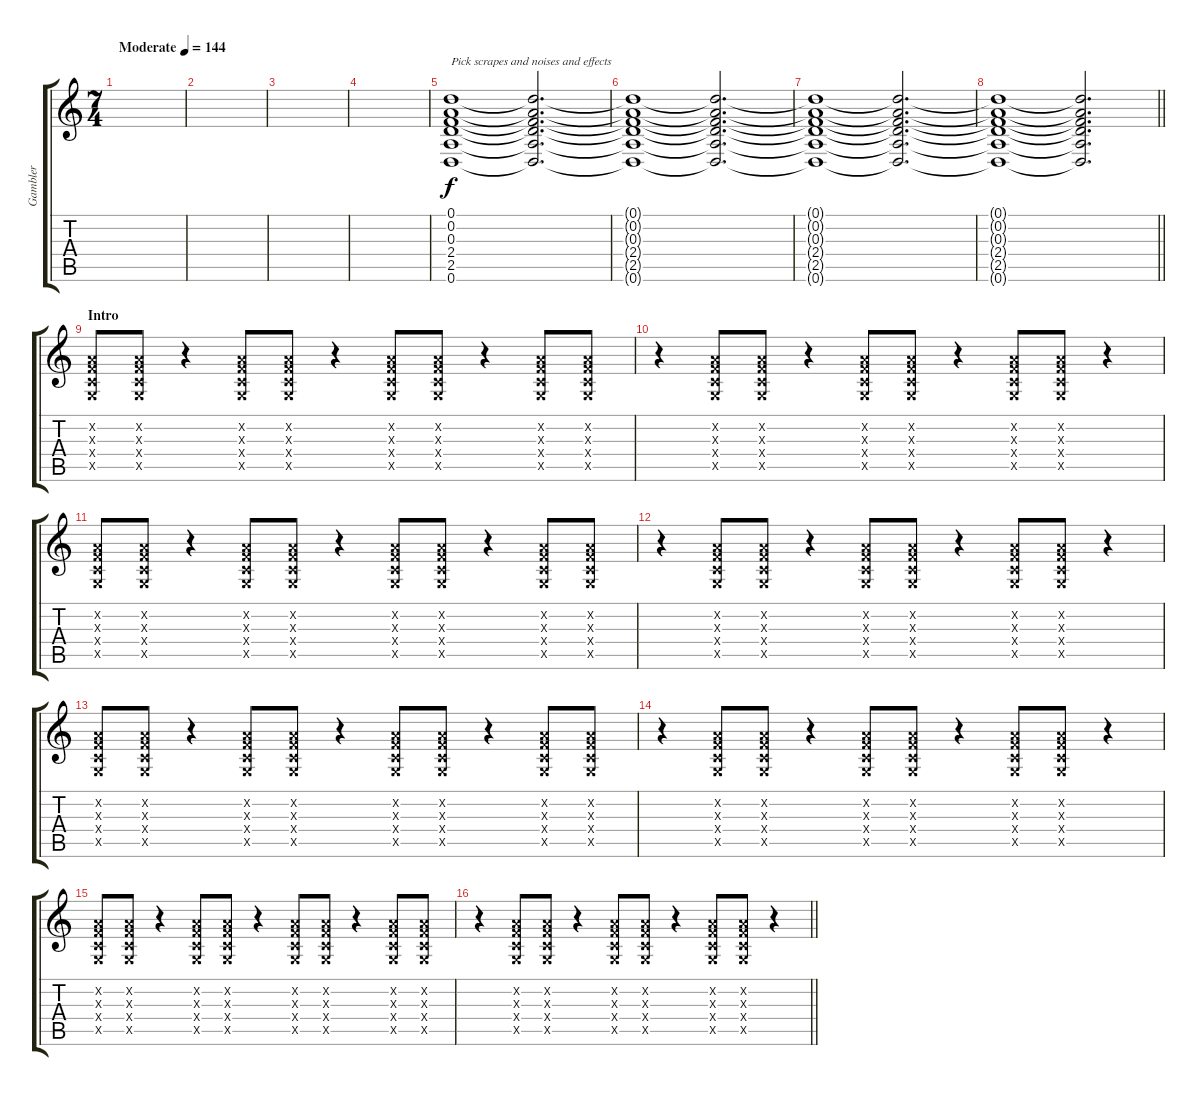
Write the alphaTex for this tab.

\track ("Gambler" "Gambler") {instrument distortionguitar}
\staff {score tabs}
\tuning (D4 A3 F3 C3 G2 D2) {hide}
\ts (7 4)
\tempo (144 "Moderate")
\clef g2
\ks c
|
|
|
|
(0.1 0.2 0.3 2.4 2.5 0.6).1{txt "Pick scrapes and noises and effects"} (0.1{t} 0.2{t} 0.3{t} 2.4{t} 2.5{t} 0.6{t}).2{d} |
(0.1{t} 0.2{t} 0.3{t} 2.4{t} 2.5{t} 0.6{t}).1 (0.1{t} 0.2{t} 0.3{t} 2.4{t} 2.5{t} 0.6{t}).2{d} |
(0.1{t} 0.2{t} 0.3{t} 2.4{t} 2.5{t} 0.6{t}).1 (0.1{t} 0.2{t} 0.3{t} 2.4{t} 2.5{t} 0.6{t}).2{d} |
\barLineRight lightlight
(0.1{t} 0.2{t} 0.3{t} 2.4{t} 2.5{t} 0.6{t}).1 (0.1{t} 0.2{t} 0.3{t} 2.4{t} 2.5{t} 0.6{t}).2{d} |
\section ("" "Intro")
(0.2{x} 0.3{x} 0.4{x} 0.5{x}).8 (0.2{x} 0.3{x} 0.4{x} 0.5{x}).8 r.4 (0.2{x} 0.3{x} 0.4{x} 0.5{x}).8 (0.2{x} 0.3{x} 0.4{x} 0.5{x}).8 r.4 (0.2{x} 0.3{x} 0.4{x} 0.5{x}).8 (0.2{x} 0.3{x} 0.4{x} 0.5{x}).8 r.4 (0.2{x} 0.3{x} 0.4{x} 0.5{x}).8 (0.2{x} 0.3{x} 0.4{x} 0.5{x}).8 |
r.4 (0.2{x} 0.3{x} 0.4{x} 0.5{x}).8 (0.2{x} 0.3{x} 0.4{x} 0.5{x}).8 r.4 (0.2{x} 0.3{x} 0.4{x} 0.5{x}).8 (0.2{x} 0.3{x} 0.4{x} 0.5{x}).8 r.4 (0.2{x} 0.3{x} 0.4{x} 0.5{x}).8 (0.2{x} 0.3{x} 0.4{x} 0.5{x}).8 r.4 |
(0.2{x} 0.3{x} 0.4{x} 0.5{x}).8 (0.2{x} 0.3{x} 0.4{x} 0.5{x}).8 r.4 (0.2{x} 0.3{x} 0.4{x} 0.5{x}).8 (0.2{x} 0.3{x} 0.4{x} 0.5{x}).8 r.4 (0.2{x} 0.3{x} 0.4{x} 0.5{x}).8 (0.2{x} 0.3{x} 0.4{x} 0.5{x}).8 r.4 (0.2{x} 0.3{x} 0.4{x} 0.5{x}).8 (0.2{x} 0.3{x} 0.4{x} 0.5{x}).8 |
r.4 (0.2{x} 0.3{x} 0.4{x} 0.5{x}).8 (0.2{x} 0.3{x} 0.4{x} 0.5{x}).8 r.4 (0.2{x} 0.3{x} 0.4{x} 0.5{x}).8 (0.2{x} 0.3{x} 0.4{x} 0.5{x}).8 r.4 (0.2{x} 0.3{x} 0.4{x} 0.5{x}).8 (0.2{x} 0.3{x} 0.4{x} 0.5{x}).8 r.4 |
(0.2{x} 0.3{x} 0.4{x} 0.5{x}).8 (0.2{x} 0.3{x} 0.4{x} 0.5{x}).8 r.4 (0.2{x} 0.3{x} 0.4{x} 0.5{x}).8 (0.2{x} 0.3{x} 0.4{x} 0.5{x}).8 r.4 (0.2{x} 0.3{x} 0.4{x} 0.5{x}).8 (0.2{x} 0.3{x} 0.4{x} 0.5{x}).8 r.4 (0.2{x} 0.3{x} 0.4{x} 0.5{x}).8 (0.2{x} 0.3{x} 0.4{x} 0.5{x}).8 |
r.4 (0.2{x} 0.3{x} 0.4{x} 0.5{x}).8 (0.2{x} 0.3{x} 0.4{x} 0.5{x}).8 r.4 (0.2{x} 0.3{x} 0.4{x} 0.5{x}).8 (0.2{x} 0.3{x} 0.4{x} 0.5{x}).8 r.4 (0.2{x} 0.3{x} 0.4{x} 0.5{x}).8 (0.2{x} 0.3{x} 0.4{x} 0.5{x}).8 r.4 |
(0.2{x} 0.3{x} 0.4{x} 0.5{x}).8 (0.2{x} 0.3{x} 0.4{x} 0.5{x}).8 r.4 (0.2{x} 0.3{x} 0.4{x} 0.5{x}).8 (0.2{x} 0.3{x} 0.4{x} 0.5{x}).8 r.4 (0.2{x} 0.3{x} 0.4{x} 0.5{x}).8 (0.2{x} 0.3{x} 0.4{x} 0.5{x}).8 r.4 (0.2{x} 0.3{x} 0.4{x} 0.5{x}).8 (0.2{x} 0.3{x} 0.4{x} 0.5{x}).8 |
\barLineRight lightlight
r.4 (0.2{x} 0.3{x} 0.4{x} 0.5{x}).8 (0.2{x} 0.3{x} 0.4{x} 0.5{x}).8 r.4 (0.2{x} 0.3{x} 0.4{x} 0.5{x}).8 (0.2{x} 0.3{x} 0.4{x} 0.5{x}).8 r.4 (0.2{x} 0.3{x} 0.4{x} 0.5{x}).8 (0.2{x} 0.3{x} 0.4{x} 0.5{x}).8 r.4
